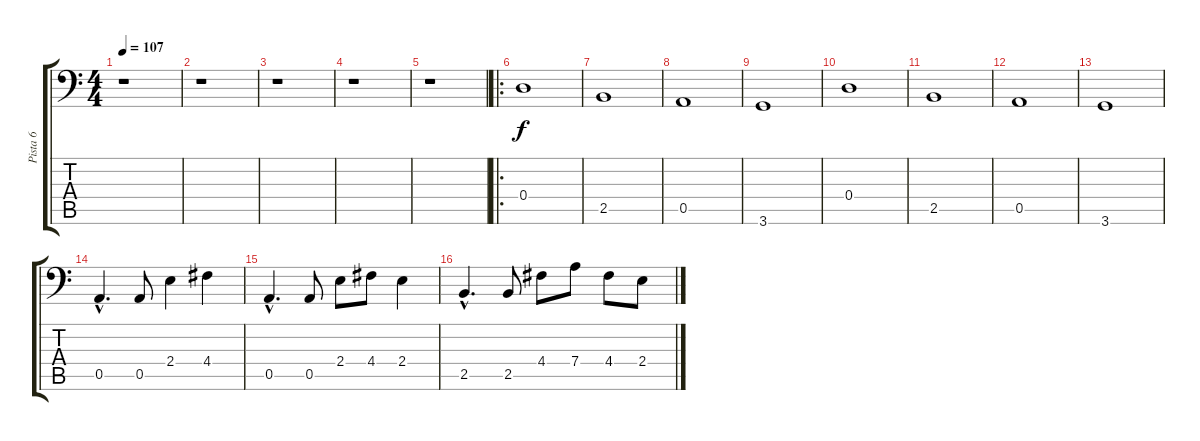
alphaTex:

\track ("Pista 6" "Pista 6") {instrument electricbasspick}
\staff {score tabs}
\tuning (E3 B2 G2 D2 A1 E1) {hide}
\ts (4 4)
\tempo 107
\clef f4
\ks c
r.1{dy f} |
r.1 |
r.1 |
r.1 |
r.1 |
\ro
0.4.1 |
2.5.1 |
0.5.1 |
3.6.1 |
0.4.1 |
2.5.1 |
0.5.1 |
3.6.1 |
0.5{hac}.4{d} 0.5.8 2.4.4 4.4.4 |
0.5{hac}.4{d} 0.5.8 2.4.8 4.4.8 2.4.4 |
2.5{hac}.4{d} 2.5.8 4.4.8 7.4.8 4.4.8 2.4.8
